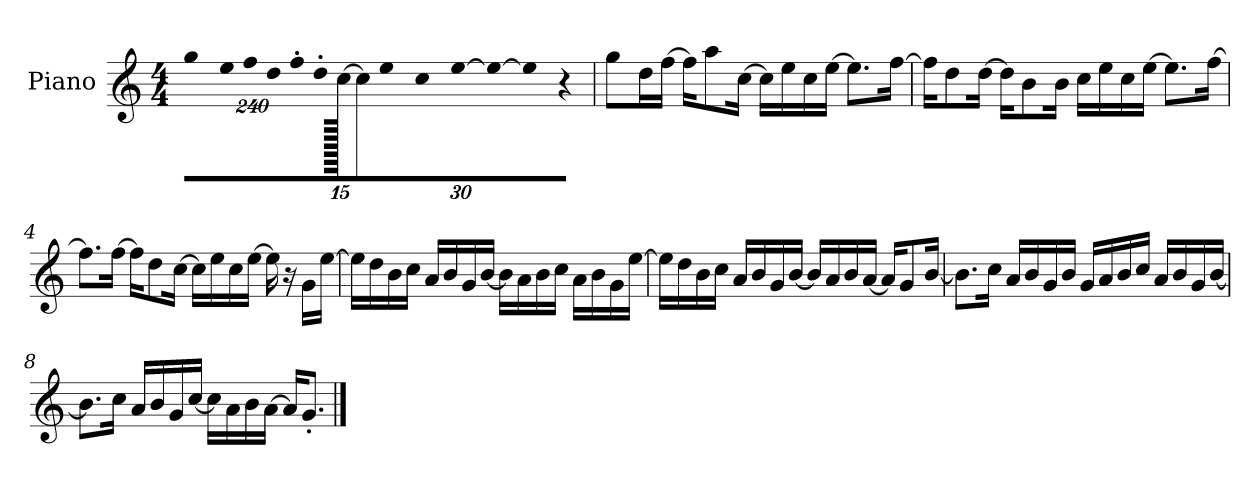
**kern
*part1
*staff1
*I"Piano
*I'P-no
*clefG2
*k[]
*M4/4
*MM90
*Xbrackettup
=1
!LO:N:vis=8
960%137gg\L
!LO:N:vis=16
1920%137ee\L
!LO:N:vis=16
1920%137ff\
!LO:N:vis=16
1920%137dd\
!LO:N:vis=16
1920%137ff'\
!LO:N:vis=16
1920%137dd'\JJ
[1920cc\
240%17cc\L]
!LO:N:vis=16
1920%137ee\
!LO:N:vis=16
1920%137cc\
!LO:N:vis=16
[1920%137ee\J
!LO:N:vis=8
960%137ee\_
!LO:N:vis=32
640%23ee\Jkk]
!LO:N:vis=32
640%23r
=2
8gg\L
16dd\L
[16ff\JJ
16ff\KL]
8aa\
[16cc\Jk
16cc\LL]
16ee\
16cc\
[16ee\JJ
8.ee\L]
[16ff\Jk
=3
16ff\KL]
8dd\
[16dd\Jk
16dd\KL]
8b\
16b\Jk
16cc\LL
16ee\
16cc\
[16ee\JJ
8.ee\L]
[16ff\Jk
!!LO:LB:g=z
=4
8.ff\L]
[16ff\Jk
16ff\KL]
8dd\
[16cc\Jk
16cc\LL]
16ee\
16cc\
[16ee\JJ
16ee\]
16r
16g\LL
[16ee\JJ
=5
16ee\LL]
16dd\
16b\
16cc\JJ
16a/LL
16b/
16g/
[16b/JJ
16b\LL]
16a\
16b\
16cc\JJ
16a\LL
16b\
16g\
[16ee\JJ
=6
16ee\LL]
16dd\
16b\
16cc\JJ
16a/LL
16b/
16g/
[16b/JJ
16b/LL]
16a/
16b/
[16a/JJ
16a/KL]
8g/
[16b/Jk
!!LO:LB:g=z
=7
8.b\L]
16cc\Jk
16a/LL
16b/
16g/
16b/JJ
16g/LL
16a/
16b/
16cc/JJ
16a/LL
16b/
16g/
[16b/JJ
=8
8.b\L]
16cc\Jk
16a/LL
16b/
16g/
[16cc/JJ
16cc\LL]
16a\
16b\
[16a\JJ
16a/KL]
8.g'/J
==
*-
